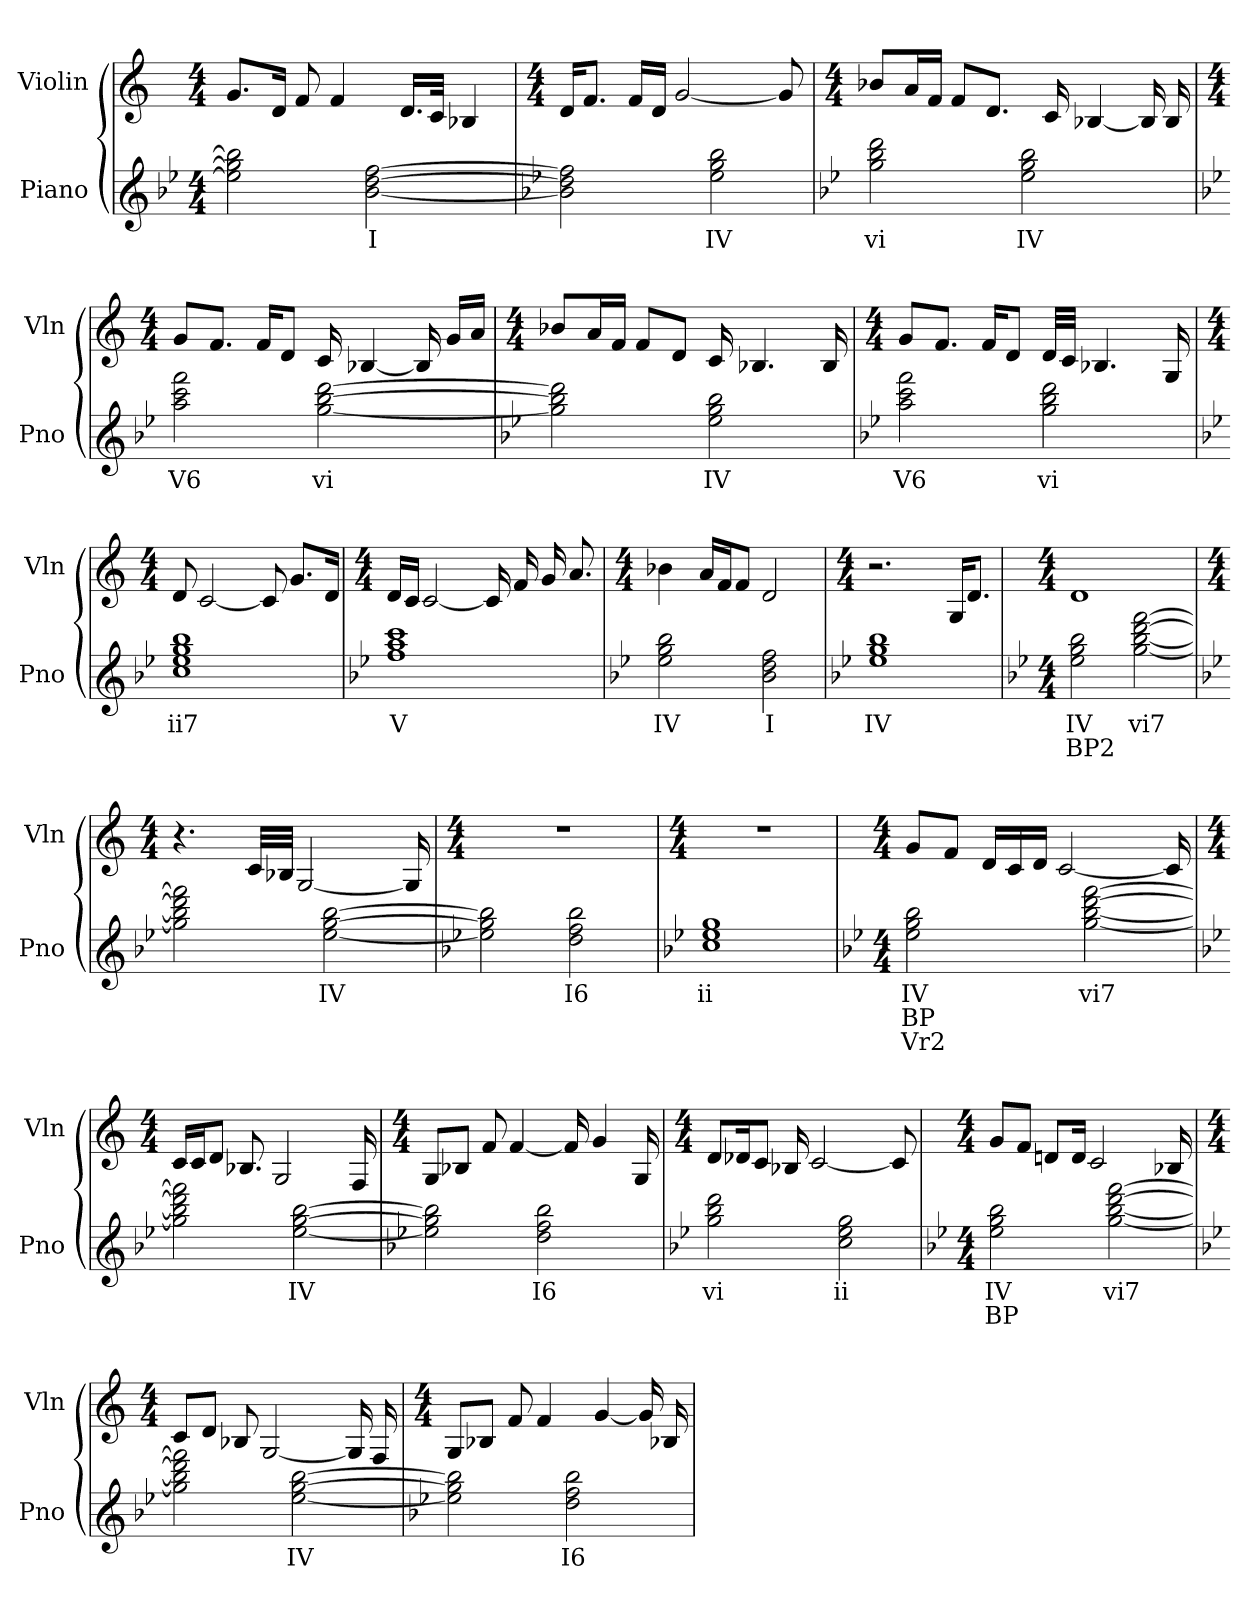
**kern	**text	**text	**text	**kern
*part2	*part2	*part2	*part2	*part1
*staff2	*staff2	*staff2	*staff2	*staff1
*I"Piano	*	*	*	*I"Violin
*I'Pno	*	*	*	*I'Vln
*k[b-e-]	*	*	*	*
*B-:	*	*	*	*
*M4/4	*	*	*	*M4/4
=	=	=	=	=
2ee-] 2gg] 2bb-]	.	.	.	8.gL
.	.	.	.	16dJk
.	.	.	.	8f
.	.	.	.	4f
[2b- [2dd [2ff	I	.	.	.
.	.	.	.	16.dLL
.	.	.	.	32cJJk
.	.	.	.	4B-X
=	=	=	=	=
*k[b-e-]	*	*	*	*
*B-:	*	*	*	*
*	*	*	*	*M4/4
2b-] 2dd] 2ff]	.	.	.	16dKL
.	.	.	.	8.fJ
.	.	.	.	16fLL
.	.	.	.	16dJJ
.	.	.	.	[2g
2ee- 2gg 2bb-	IV	.	.	.
.	.	.	.	8g]
=	=	=	=	=
*k[b-e-]	*	*	*	*
*B-:	*	*	*	*
*	*	*	*	*M4/4
2gg 2bb- 2ddd	vi	.	.	8b-XL
.	.	.	.	16aL
.	.	.	.	16fJJ
.	.	.	.	8fL
.	.	.	.	8.dJ
2ee- 2gg 2bb-	IV	.	.	.
.	.	.	.	16c
.	.	.	.	[4B-X
.	.	.	.	16B-]
.	.	.	.	16B-
=	=	=	=	=
*k[b-e-]	*	*	*	*
*B-:	*	*	*	*
*	*	*	*	*M4/4
2aa 2ccc 2fff	V6	.	.	8gL
.	.	.	.	8.fJ
.	.	.	.	16fKL
.	.	.	.	8dJ
[2gg [2bb- [2ddd	vi	.	.	16c
.	.	.	.	[4B-X
.	.	.	.	16B-]
.	.	.	.	16gLL
.	.	.	.	16aJJ
=	=	=	=	=
*k[b-e-]	*	*	*	*
*B-:	*	*	*	*
*	*	*	*	*M4/4
2gg] 2bb-] 2ddd]	.	.	.	8b-XL
.	.	.	.	16aL
.	.	.	.	16fJJ
.	.	.	.	8fL
.	.	.	.	8dJ
2ee- 2gg 2bb-	IV	.	.	16c
.	.	.	.	4.B-X
.	.	.	.	16B-
=	=	=	=	=
*k[b-e-]	*	*	*	*
*B-:	*	*	*	*
*	*	*	*	*M4/4
2aa 2ccc 2fff	V6	.	.	8gL
.	.	.	.	8.fJ
.	.	.	.	16fKL
.	.	.	.	8dJ
2gg 2bb- 2ddd	vi	.	.	32dLLL
.	.	.	.	32cJJJ
.	.	.	.	4.B-X
.	.	.	.	16G
=	=	=	=	=
*k[b-e-]	*	*	*	*
*B-:	*	*	*	*
*	*	*	*	*M4/4
1cc 1ee- 1gg 1bb-	ii7	.	.	8d
.	.	.	.	[2c
.	.	.	.	8c]
.	.	.	.	8.gL
.	.	.	.	16dJk
=	=	=	=	=
*k[b-e-]	*	*	*	*
*B-:	*	*	*	*
*	*	*	*	*M4/4
1ff 1aa 1ccc	V	.	.	16dLL
.	.	.	.	16cJJ
.	.	.	.	[2c
.	.	.	.	16c]
.	.	.	.	16f
.	.	.	.	16gLL
.	.	.	.	8.aJ
=	=	=	=	=
*k[b-e-]	*	*	*	*
*B-:	*	*	*	*
*	*	*	*	*M4/4
2ee- 2gg 2bb-	IV	.	.	4b-X
.	.	.	.	16aLL
.	.	.	.	16fJ
.	.	.	.	8fJ
2b- 2dd 2ff	I	.	.	2d
=	=	=	=	=
*k[b-e-]	*	*	*	*
*B-:	*	*	*	*
*	*	*	*	*M4/4
1ee- 1gg 1bb-	IV	.	.	2.r
.	.	.	.	16GKL
.	.	.	.	8.dJ
=	=	=	=	=
*k[b-e-]	*	*	*	*
*B-:	*	*	*	*
*M4/4	*	*	*	*M4/4
2ee- 2gg 2bb-	IV	BP2	.	1d
[2gg [2bb- [2ddd [2fff	vi7	.	.	.
=	=	=	=	=
*k[b-e-]	*	*	*	*
*B-:	*	*	*	*
*	*	*	*	*M4/4
2gg] 2bb-] 2ddd] 2fff]	.	.	.	4.r
.	.	.	.	32cLLL
.	.	.	.	32B-XJJJ
.	.	.	.	[2G
[2ee- [2gg [2bb-	IV	.	.	.
.	.	.	.	16G]
=	=	=	=	=
*k[b-e-]	*	*	*	*
*B-:	*	*	*	*
*	*	*	*	*M4/4
2ee-] 2gg] 2bb-]	.	.	.	1r
2dd 2ff 2bb-	I6	.	.	.
=	=	=	=	=
*k[b-e-]	*	*	*	*
*B-:	*	*	*	*
*	*	*	*	*M4/4
1cc 1ee- 1gg	ii	.	.	1r
=	=	=	=	=
*k[b-e-]	*	*	*	*
*B-:	*	*	*	*
*M4/4	*	*	*	*M4/4
2ee- 2gg 2bb-	IV	BP	Vr2	8gL
.	.	.	.	8fJ
.	.	.	.	16dLL
.	.	.	.	16c
.	.	.	.	16dJJ
.	.	.	.	[2c
[2gg [2bb- [2ddd [2fff	vi7	.	.	.
.	.	.	.	16c]
=	=	=	=	=
*k[b-e-]	*	*	*	*
*B-:	*	*	*	*
*	*	*	*	*M4/4
2gg] 2bb-] 2ddd] 2fff]	.	.	.	16cLL
.	.	.	.	16cJ
.	.	.	.	8dJ
.	.	.	.	8.B-X
.	.	.	.	2G
[2ee- [2gg [2bb-	IV	.	.	.
.	.	.	.	16F
=	=	=	=	=
*k[b-e-]	*	*	*	*
*B-:	*	*	*	*
*	*	*	*	*M4/4
2ee-] 2gg] 2bb-]	.	.	.	8GL
.	.	.	.	8B-XJ
.	.	.	.	8f
.	.	.	.	[4f
2dd 2ff 2bb-	I6	.	.	.
.	.	.	.	16f]
.	.	.	.	4g
.	.	.	.	16G
=	=	=	=	=
*k[b-e-]	*	*	*	*
*B-:	*	*	*	*
*	*	*	*	*M4/4
2gg 2bb- 2ddd	vi	.	.	8dL
.	.	.	.	16d-XK
.	.	.	.	8cJ
.	.	.	.	16B-X
.	.	.	.	[2c
2cc 2ee- 2gg	ii	.	.	.
.	.	.	.	8c]
=	=	=	=	=
*k[b-e-]	*	*	*	*
*B-:	*	*	*	*
*M4/4	*	*	*	*M4/4
2ee- 2gg 2bb-	IV	BP	.	8gL
.	.	.	.	8fJ
.	.	.	.	8dnL
.	.	.	.	16dJk
.	.	.	.	2c
[2gg [2bb- [2ddd [2fff	vi7	.	.	.
.	.	.	.	16B-X
=	=	=	=	=
*k[b-e-]	*	*	*	*
*B-:	*	*	*	*
*	*	*	*	*M4/4
2gg] 2bb-] 2ddd] 2fff]	.	.	.	8cL
.	.	.	.	8dJ
.	.	.	.	8B-X
.	.	.	.	[2G
[2ee- [2gg [2bb-	IV	.	.	.
.	.	.	.	16G]
.	.	.	.	16F
=	=	=	=	=
*k[b-e-]	*	*	*	*
*B-:	*	*	*	*
*	*	*	*	*M4/4
2ee-] 2gg] 2bb-]	.	.	.	8GL
.	.	.	.	8B-XJ
.	.	.	.	8f
.	.	.	.	4f
2dd 2ff 2bb-	I6	.	.	.
.	.	.	.	[4g
.	.	.	.	16g]
.	.	.	.	16B-X
=	=	=	=	=
*-	*-	*-	*-	*-
